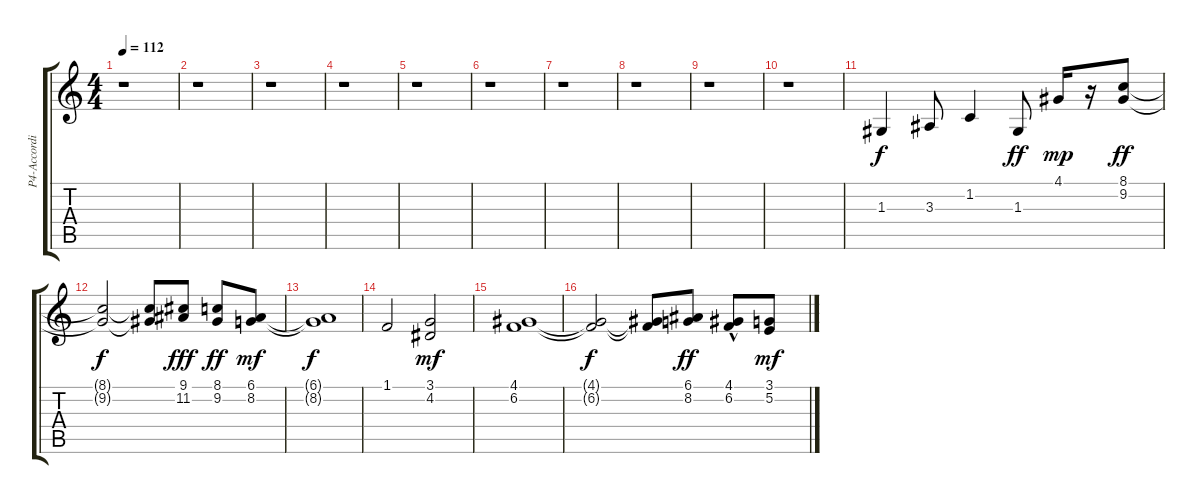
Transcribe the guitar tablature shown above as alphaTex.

\track ("P4-Accordion" "P4-Accordi") {instrument accordion}
\staff {score tabs}
\tuning (E4 B3 G3 D3 A2 E2) {hide}
\ts (4 4)
\tempo 112
\clef g2
\ks c
r.1{dy f instrument accordion} |
r.1 |
r.1 |
r.1 |
r.1 |
r.1 |
r.1 |
r.1 |
r.1 |
r.1 |
1.3.4{volume 8} 3.3.8{volume 11} 1.2.4{volume 12} 1.3.8{dy ff volume 13} 4.1.16{dy mp volume 11} r.16 (8.1 9.2).8{dy ff volume 11} |
(8.1{t} 9.2{t}).2{dy f} (8.1{t} 9.2{t}).8 (9.1 11.2).8{dy fff volume 16} (8.1 9.2).8{dy ff} (6.1 8.2).8{dy mf} |
(6.1{t} 8.2{t}).1{dy f} |
1.1.2{volume 13} (3.1 4.2).2{dy mf} |
(4.1 6.2).1 |
(4.1{t} 6.2{t}).2{dy f} (4.1{t} 6.2{t}).8 (6.1 8.2).8{dy ff volume 15} (4.1 6.2{hac}).8{volume 16} (3.1 5.2).8{dy mf}
